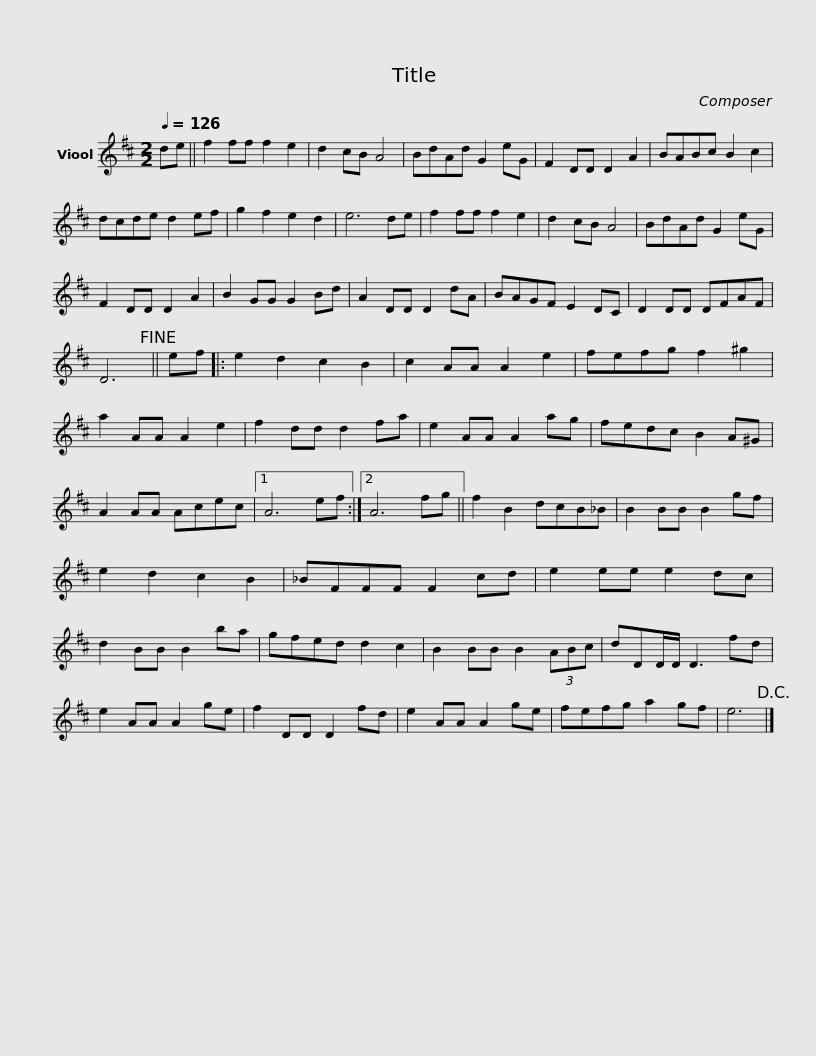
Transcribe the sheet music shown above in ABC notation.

X:1
L:1/8
Q:1/4=126
M:2/2
I:linebreak $
K:D
V:1 treble
V:1
 de || f2 ff f2 e2 | d2 cB A4 | BdAd G2 eG | F2 DD D2 A2 | %5
 BABc B2 c2 | dcde d2 ef | g2 f2 e2 d2 | e6 de |$ f2 ff f2 e2 | %10
 d2 cB A4 | BdAd G2 eG | F2 DD D2 A2 | B2 GG G2 Bd | A2 DD D2 dA | %15
 BAGF E2 DC | D2 DD DFAF | D6!fine! ||$ ef |: e2 d2 c2 B2 | %20
 c2 AA A2 e2 | fefg f2 ^g2 | a2 AA A2 e2 | f2 dd d2 fa | e2 AA A2 ag |$ %25
 fedc B2 A^G | A2 AA Acec |1 A6 ef :|2 A6 fg ||$ f2 B2 dcB_B | %30
 B2 BB B2 gf | e2 d2 c2 B2 | _BFFF F2 cd | e2 ee e2 dc | d2 BB B2 ba | %35
 gfed d2 c2 |$ B2 BB B2 (3ABc | dDD/D/ D3 fd | e2 AA A2 ge | f2 DD D2 fd | %40
 e2 AA A2 ge | fefg a2 gf | e6!D.C.! |] %43
